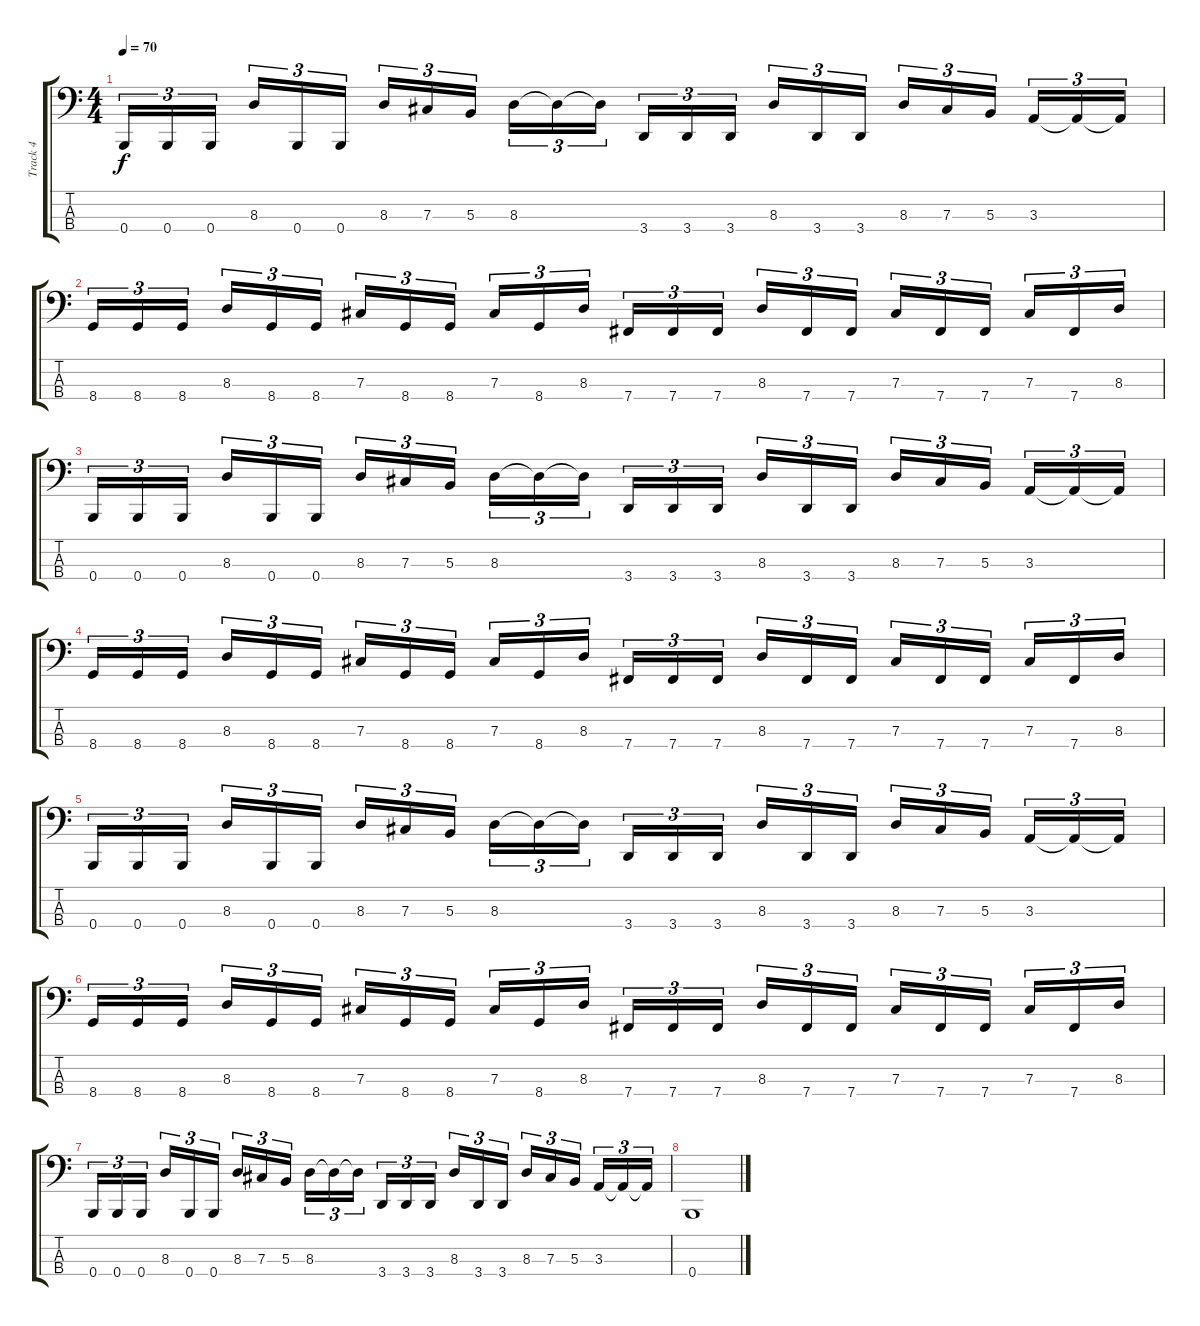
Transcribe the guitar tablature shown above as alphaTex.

\track ("Track 4" "Track 4") {instrument electricbassfinger}
\staff {score tabs}
\tuning (E2 B1 Gb1 B0) {hide}
\ts (4 4)
\tempo 70
\clef f4
\ks c
0.4.16{tu (3 2) dy f} 0.4.16{tu (3 2)} 0.4.16{tu (3 2) beam splitsecondary} 8.3.16{tu (3 2)} 0.4.16{tu (3 2)} 0.4.16{tu (3 2)} 8.3.16{tu (3 2)} 7.3.16{tu (3 2)} 5.3.16{tu (3 2) beam splitsecondary} 8.3.16{tu (3 2)} 8.3{t}.16{tu (3 2)} 8.3{t}.16{tu (3 2)} 3.4.16{tu (3 2)} 3.4.16{tu (3 2)} 3.4.16{tu (3 2) beam splitsecondary} 8.3.16{tu (3 2)} 3.4.16{tu (3 2)} 3.4.16{tu (3 2)} 8.3.16{tu (3 2)} 7.3.16{tu (3 2)} 5.3.16{tu (3 2) beam splitsecondary} 3.3.16{tu (3 2)} 3.3{t}.16{tu (3 2)} 3.3{t}.16{tu (3 2)} |
8.4.16{tu (3 2)} 8.4.16{tu (3 2)} 8.4.16{tu (3 2) beam splitsecondary} 8.3.16{tu (3 2)} 8.4.16{tu (3 2)} 8.4.16{tu (3 2)} 7.3.16{tu (3 2)} 8.4.16{tu (3 2)} 8.4.16{tu (3 2) beam splitsecondary} 7.3.16{tu (3 2)} 8.4.16{tu (3 2)} 8.3.16{tu (3 2)} 7.4.16{tu (3 2)} 7.4.16{tu (3 2)} 7.4.16{tu (3 2) beam splitsecondary} 8.3.16{tu (3 2)} 7.4.16{tu (3 2)} 7.4.16{tu (3 2)} 7.3.16{tu (3 2)} 7.4.16{tu (3 2)} 7.4.16{tu (3 2) beam splitsecondary} 7.3.16{tu (3 2)} 7.4.16{tu (3 2)} 8.3.16{tu (3 2)} |
0.4.16{tu (3 2)} 0.4.16{tu (3 2)} 0.4.16{tu (3 2) beam splitsecondary} 8.3.16{tu (3 2)} 0.4.16{tu (3 2)} 0.4.16{tu (3 2)} 8.3.16{tu (3 2)} 7.3.16{tu (3 2)} 5.3.16{tu (3 2) beam splitsecondary} 8.3.16{tu (3 2)} 8.3{t}.16{tu (3 2)} 8.3{t}.16{tu (3 2)} 3.4.16{tu (3 2)} 3.4.16{tu (3 2)} 3.4.16{tu (3 2) beam splitsecondary} 8.3.16{tu (3 2)} 3.4.16{tu (3 2)} 3.4.16{tu (3 2)} 8.3.16{tu (3 2)} 7.3.16{tu (3 2)} 5.3.16{tu (3 2) beam splitsecondary} 3.3.16{tu (3 2)} 3.3{t}.16{tu (3 2)} 3.3{t}.16{tu (3 2)} |
8.4.16{tu (3 2)} 8.4.16{tu (3 2)} 8.4.16{tu (3 2) beam splitsecondary} 8.3.16{tu (3 2)} 8.4.16{tu (3 2)} 8.4.16{tu (3 2)} 7.3.16{tu (3 2)} 8.4.16{tu (3 2)} 8.4.16{tu (3 2) beam splitsecondary} 7.3.16{tu (3 2)} 8.4.16{tu (3 2)} 8.3.16{tu (3 2)} 7.4.16{tu (3 2)} 7.4.16{tu (3 2)} 7.4.16{tu (3 2) beam splitsecondary} 8.3.16{tu (3 2)} 7.4.16{tu (3 2)} 7.4.16{tu (3 2)} 7.3.16{tu (3 2)} 7.4.16{tu (3 2)} 7.4.16{tu (3 2) beam splitsecondary} 7.3.16{tu (3 2)} 7.4.16{tu (3 2)} 8.3.16{tu (3 2)} |
0.4.16{tu (3 2)} 0.4.16{tu (3 2)} 0.4.16{tu (3 2) beam splitsecondary} 8.3.16{tu (3 2)} 0.4.16{tu (3 2)} 0.4.16{tu (3 2)} 8.3.16{tu (3 2)} 7.3.16{tu (3 2)} 5.3.16{tu (3 2) beam splitsecondary} 8.3.16{tu (3 2)} 8.3{t}.16{tu (3 2)} 8.3{t}.16{tu (3 2)} 3.4.16{tu (3 2)} 3.4.16{tu (3 2)} 3.4.16{tu (3 2) beam splitsecondary} 8.3.16{tu (3 2)} 3.4.16{tu (3 2)} 3.4.16{tu (3 2)} 8.3.16{tu (3 2)} 7.3.16{tu (3 2)} 5.3.16{tu (3 2) beam splitsecondary} 3.3.16{tu (3 2)} 3.3{t}.16{tu (3 2)} 3.3{t}.16{tu (3 2)} |
8.4.16{tu (3 2)} 8.4.16{tu (3 2)} 8.4.16{tu (3 2) beam splitsecondary} 8.3.16{tu (3 2)} 8.4.16{tu (3 2)} 8.4.16{tu (3 2)} 7.3.16{tu (3 2)} 8.4.16{tu (3 2)} 8.4.16{tu (3 2) beam splitsecondary} 7.3.16{tu (3 2)} 8.4.16{tu (3 2)} 8.3.16{tu (3 2)} 7.4.16{tu (3 2)} 7.4.16{tu (3 2)} 7.4.16{tu (3 2) beam splitsecondary} 8.3.16{tu (3 2)} 7.4.16{tu (3 2)} 7.4.16{tu (3 2)} 7.3.16{tu (3 2)} 7.4.16{tu (3 2)} 7.4.16{tu (3 2) beam splitsecondary} 7.3.16{tu (3 2)} 7.4.16{tu (3 2)} 8.3.16{tu (3 2)} |
0.4.16{tu (3 2)} 0.4.16{tu (3 2)} 0.4.16{tu (3 2) beam splitsecondary} 8.3.16{tu (3 2)} 0.4.16{tu (3 2)} 0.4.16{tu (3 2)} 8.3.16{tu (3 2)} 7.3.16{tu (3 2)} 5.3.16{tu (3 2) beam splitsecondary} 8.3.16{tu (3 2)} 8.3{t}.16{tu (3 2)} 8.3{t}.16{tu (3 2)} 3.4.16{tu (3 2)} 3.4.16{tu (3 2)} 3.4.16{tu (3 2) beam splitsecondary} 8.3.16{tu (3 2)} 3.4.16{tu (3 2)} 3.4.16{tu (3 2)} 8.3.16{tu (3 2)} 7.3.16{tu (3 2)} 5.3.16{tu (3 2) beam splitsecondary} 3.3.16{tu (3 2)} 3.3{t}.16{tu (3 2)} 3.3{t}.16{tu (3 2)} |
0.4.1
